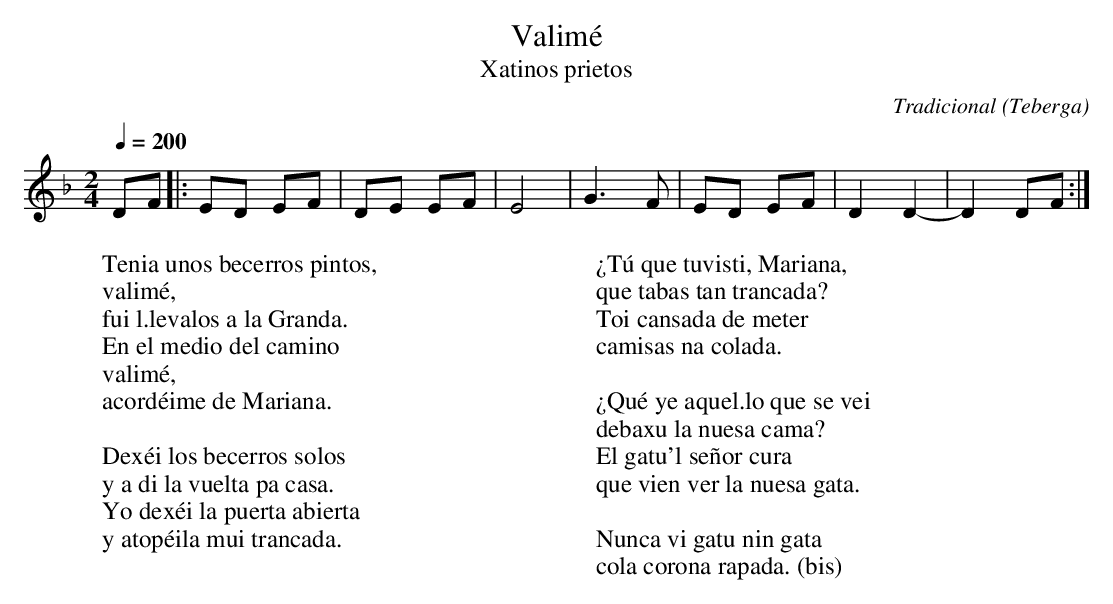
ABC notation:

X:1
T:Valimé
T:Xatinos prietos
C:Tradicional
O:Teberga
M:2/4
L:1/8
Q:1/4=200
W:Tenia unos becerros pintos,
W:valimé,
W:fui l.levalos a la Granda.
W:En el medio del camino
W:valimé,
W:acordéime de Mariana.
W:
W:Dexéi los becerros solos
W:y a di la vuelta pa casa.
W:Yo dexéi la puerta abierta
W:y atopéila mui trancada.
W:
W:¿Tú que tuvisti, Mariana,
W:que tabas tan trancada?
W:Toi cansada de meter
W:camisas na colada.
W:
W:¿Qué ye aquel.lo que se vei
W:debaxu la nuesa cama?
W:El gatu'l señor cura
W:que vien ver la nuesa gata.
W:
W:Nunca vi gatu nin gata
W:cola corona rapada. (bis)
K:Dm
DF|:ED EF|DE EF|E4|G3 F|ED EF|D2 D2-|D2 DF:|
